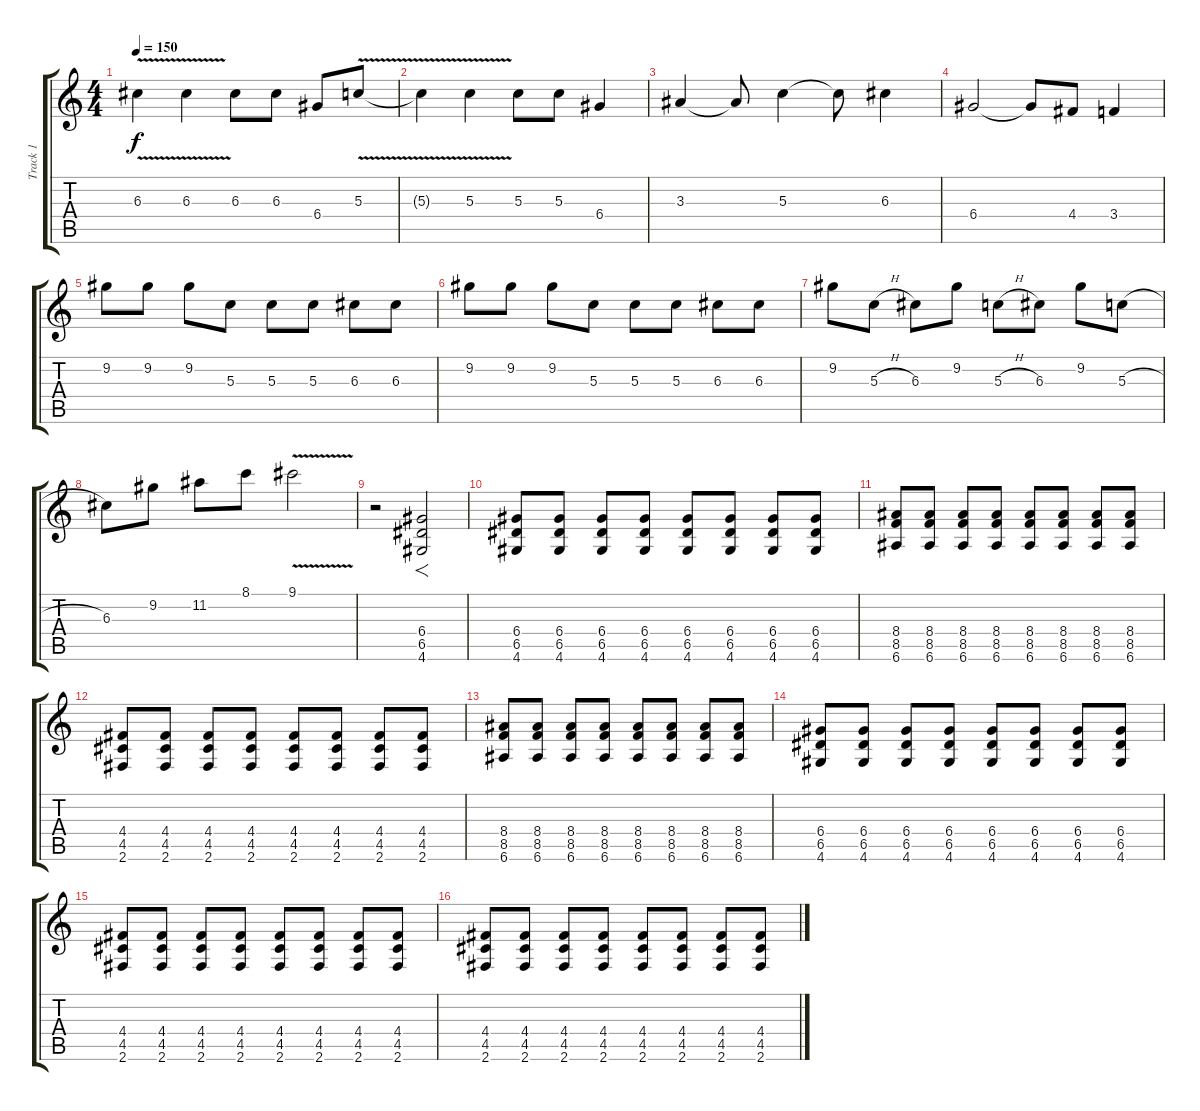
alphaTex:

\track ("Track 1" "Track 1") {instrument distortionguitar}
\staff {score tabs}
\tuning (E4 B3 G3 D3 A2 E2) {hide}
\ts (4 4)
\tempo 150
\clef g2
\ks c
6.3{v}.4{dy f} 6.3{v}.4 6.3.8 6.3.8 6.4.8 5.3{v}.8 |
5.3{t}.4 5.3{v}.4 5.3.8 5.3.8 6.4.4 |
3.3.4 3.3{t}.8 5.3.4 5.3{t}.8 6.3.4 |
6.4.2 6.4{t}.8 4.4.8 3.4.4 |
9.2.8 9.2.8 9.2.8 5.3.8 5.3.8 5.3.8 6.3.8 6.3.8 |
9.2.8 9.2.8 9.2.8 5.3.8 5.3.8 5.3.8 6.3.8 6.3.8 |
9.2.8 5.3{h}.8 6.3.8 9.2.8 5.3{h}.8 6.3.8 9.2.8 5.3{h}.8 |
6.3.8 9.2.8 11.2.8 8.1.8 9.1{v}.2 |
r.2 (6.4 6.5 4.6).2{f} |
(6.4 6.5 4.6).8 (6.4 6.5 4.6).8 (6.4 6.5 4.6).8 (6.4 6.5 4.6).8 (6.4 6.5 4.6).8 (6.4 6.5 4.6).8 (6.4 6.5 4.6).8 (6.4 6.5 4.6).8 |
(8.4 8.5 6.6).8 (8.4 8.5 6.6).8 (8.4 8.5 6.6).8 (8.4 8.5 6.6).8 (8.4 8.5 6.6).8 (8.4 8.5 6.6).8 (8.4 8.5 6.6).8 (8.4 8.5 6.6).8 |
(4.4 4.5 2.6).8 (4.4 4.5 2.6).8 (4.4 4.5 2.6).8 (4.4 4.5 2.6).8 (4.4 4.5 2.6).8 (4.4 4.5 2.6).8 (4.4 4.5 2.6).8 (4.4 4.5 2.6).8 |
(8.4 8.5 6.6).8 (8.4 8.5 6.6).8 (8.4 8.5 6.6).8 (8.4 8.5 6.6).8 (8.4 8.5 6.6).8 (8.4 8.5 6.6).8 (8.4 8.5 6.6).8 (8.4 8.5 6.6).8 |
(6.4 6.5 4.6).8 (6.4 6.5 4.6).8 (6.4 6.5 4.6).8 (6.4 6.5 4.6).8 (6.4 6.5 4.6).8 (6.4 6.5 4.6).8 (6.4 6.5 4.6).8 (6.4 6.5 4.6).8 |
(4.4 4.5 2.6).8 (4.4 4.5 2.6).8 (4.4 4.5 2.6).8 (4.4 4.5 2.6).8 (4.4 4.5 2.6).8 (4.4 4.5 2.6).8 (4.4 4.5 2.6).8 (4.4 4.5 2.6).8 |
(4.4 4.5 2.6).8 (4.4 4.5 2.6).8 (4.4 4.5 2.6).8 (4.4 4.5 2.6).8 (4.4 4.5 2.6).8 (4.4 4.5 2.6).8 (4.4 4.5 2.6).8 (4.4 4.5 2.6).8
